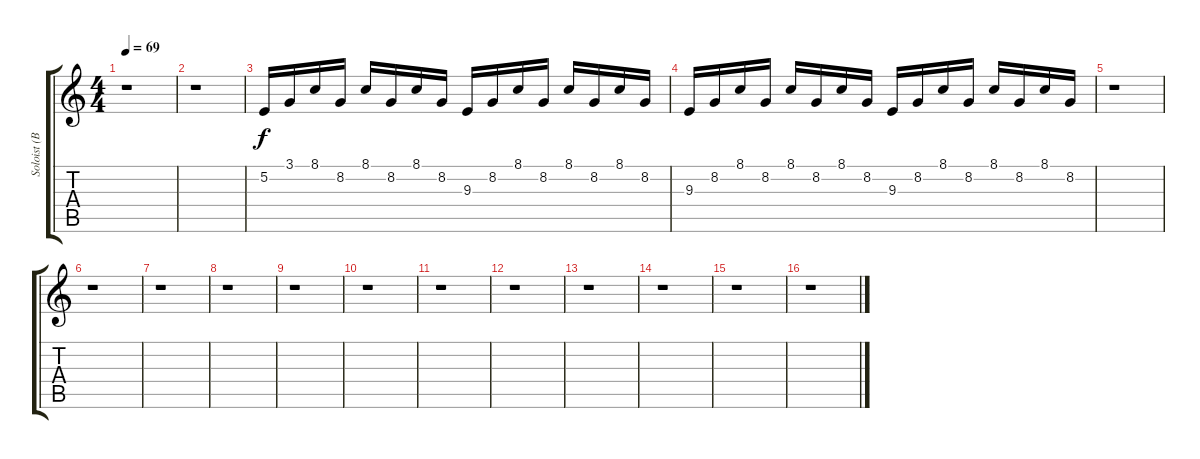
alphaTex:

\track ("Soloist (BB)" "Soloist (B") {instrument acousticgrandpiano}
\staff {score tabs}
\tuning (E4 B3 G3 D3 A2 E2) {hide}
\ts (4 4)
\tempo 69
\clef g2
\ks c
r.1{dy f instrument acousticgrandpiano} |
r.1 |
5.2.16 3.1.16 8.1.16 8.2.16 8.1.16 8.2.16 8.1.16 8.2.16 9.3.16 8.2.16 8.1.16 8.2.16 8.1.16 8.2.16 8.1.16 8.2.16 |
9.3.16 8.2.16 8.1.16 8.2.16 8.1.16 8.2.16 8.1.16 8.2.16 9.3.16 8.2.16 8.1.16 8.2.16 8.1.16 8.2.16 8.1.16 8.2.16 |
r.1 |
r.1 |
r.1 |
r.1 |
r.1 |
r.1 |
r.1 |
r.1 |
r.1 |
r.1 |
r.1 |
r.1
